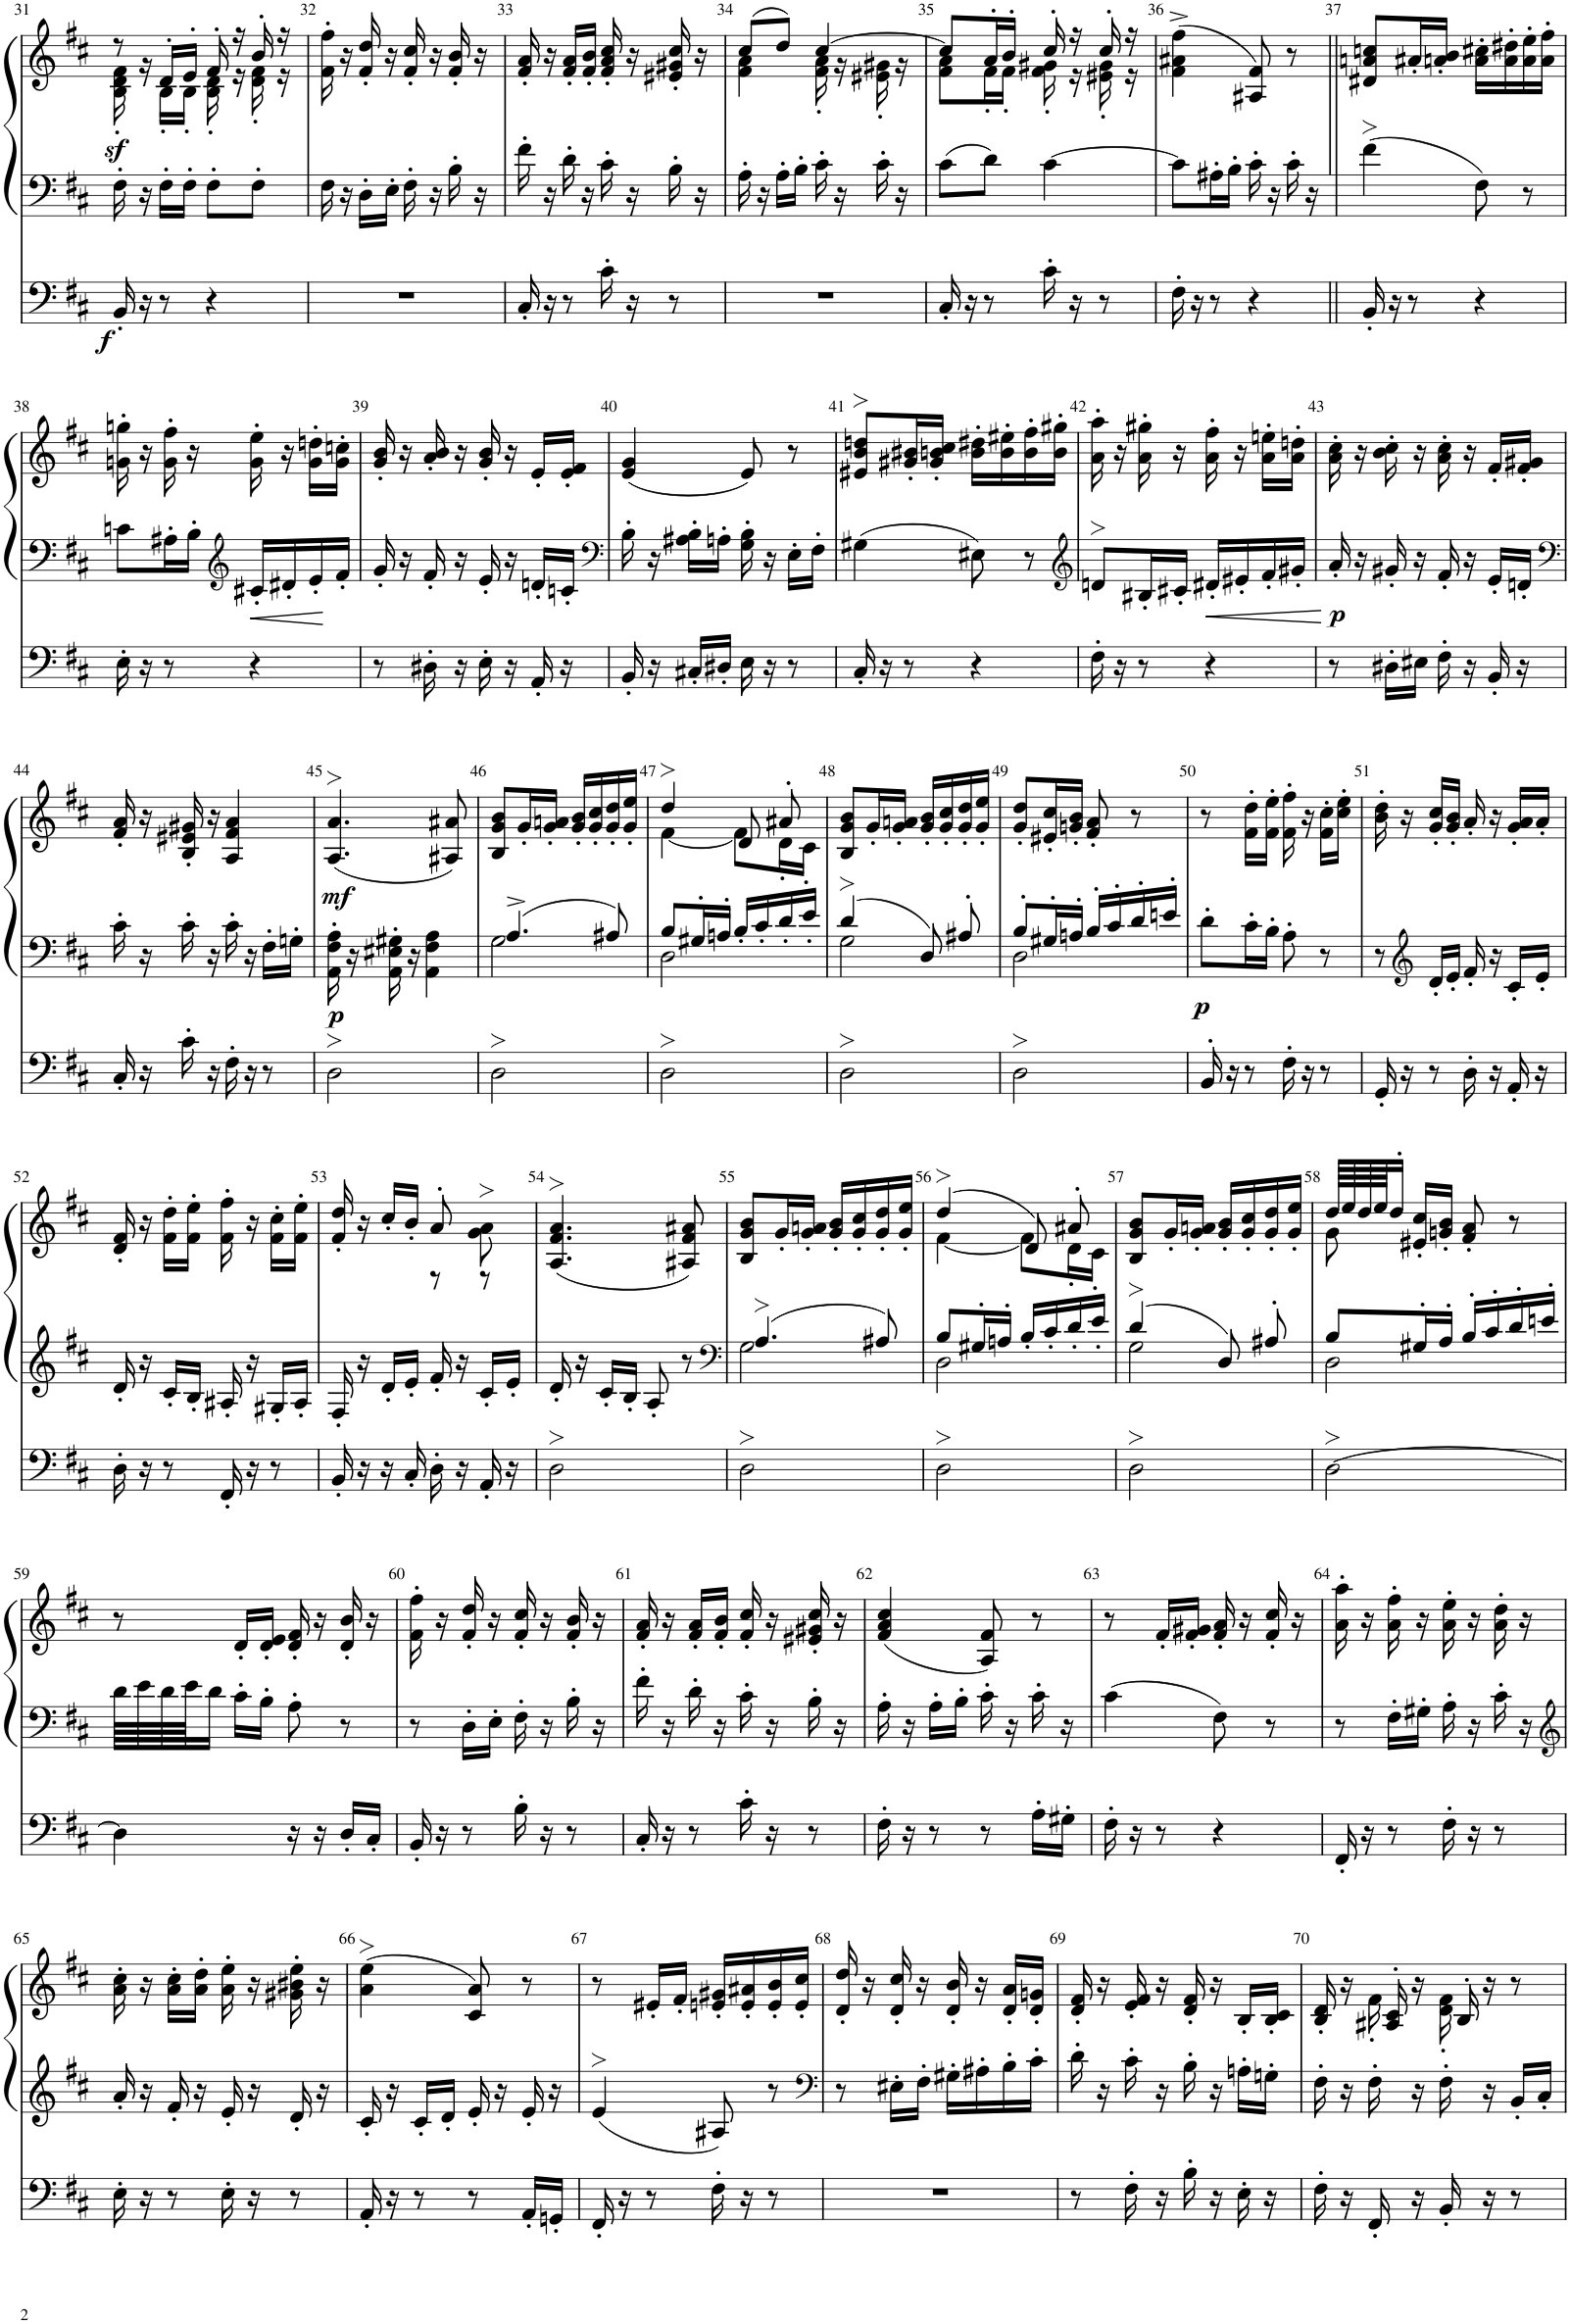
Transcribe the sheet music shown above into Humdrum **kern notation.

**kern	**kern	**kern	**dynam	**kern
*part4	*part3	*part2	*part2	*part1
*staff4	*staff3	*staff2	*staff2	*staff1
*I"Piano	*I"Piano	*I"Piano	*	*I"Piano
*I'Pno	*I'Pno	*I'Pno	*	*I'Pno
!!LO:PB:g=z
*clefFv4	*clefF4	*clefF4	*	*clefG2
*k[f#c#]	*k[f#c#]	*k[f#c#]	*	*k[f#c#]
*M2/4	*M2/4	*M2/4	*	*M2/4
=31	=31	=31	=31	=31
*	*	*	*	*^
16BBB'	16BB'/	16F#'\	.	8r	16B\' 16d\' 16f#\'
16r	16r	16r	.	.	16r
8r	8r	16F#'\LL	.	16d'/LL	16B'\LL
.	.	16F#'\JJ	.	16e'/JJ	16B'\JJ
4r	4r	8F#'\L	.	16f#'/	16B\' 16d\'
.	.	.	.	16r	16r
.	.	8F#'\J	.	16b'/	16d\' 16f#\'
.	.	.	.	16r	16r
*	*	*	*	*v	*v
=32	=32	=32	=32	=32
2r	2r	16F#\	.	16f#\' 16ff#\'
.	.	16r	.	16r
.	.	16D'\LL	.	16f#/' 16dd/'
.	.	16E'\JJ	.	16r
.	.	16F#'\	.	16f#/' 16cc#/'
.	.	16r	.	16r
.	.	16B'\	.	16f#/' 16b/'
.	.	16r	.	16r
=33	=33	=33	=33	=33
16CC#'	16C#'/	16f#'\	.	16f#/' 16a/'
16r	16r	16r	.	16r
8r	8r	16d'\	.	16f#/' 16a/'LL
.	.	16r	.	16f#/' 16b/'JJ
16C#'	16c#'\	16c#'\	.	16f#/' 16a/' 16cc#/'
16r	16r	16r	.	16r
8r	8r	16B'\	.	16e#X/' 16g#X/' 16cc#/'
.	.	16r	.	16r
=34	=34	=34	=34	=34
*	*	*	*	*^
2r	2r	16A'\	.	(8cc#/L	4f#\ 4a\
.	.	16r	.	.	.
.	.	16A'\LL	.	8dd/J)	.
.	.	16B'\JJ	.	.	.
.	.	16c#'\	.	[4cc#/	16f#\' 16a\'
.	.	16r	.	.	16r
.	.	16c#'\	.	.	16e#X\' 16g#X\'
.	.	16r	.	.	16r
=35	=35	=35	=35	=35	=35
16CC#'	16C#'/	(8c#\L	.	8cc#/L]	8f#\ 8a\L
16r	16r	.	.	.	.
8r	8r	8d\J)	.	16a'/L	16f#'\L
.	.	.	.	16b'/JJ	16f#'\JJ
16C#'	16c#'\	[4c#\	.	16cc#'/	16f#\' 16g#X\'
16r	16r	.	.	16r	16r
8r	8r	.	.	16cc#'/	16e#X\' 16g#\'
.	.	.	.	16r	16r
*	*	*	*	*v	*v
=36	=36	=36	=36	=36
16FF#'	16F#'\	8c#\L]	.	(4f#\^ 4a#X\^ 4ff#\^
16r	16r	.	.	.
8r	8r	16A#X'\L	.	.
.	.	16B'\JJ	.	.
4r	4r	16c#'\	.	8A#X/ 8f#/)
.	.	16r	.	.
.	.	16c#'\	.	8r
.	.	16r	.	.
=37||	=37||	=37||	=37||	=37||
16BBB'	16BB'/	(4f#>\	.	8d#X/ 8an/ 8ccn/L
16r	16r	.	.	.
8r	8r	.	.	16a#X'/L
.	.	.	.	16an/' 16b/'JJ
4r	4r	8F#\)	.	16a\' 16cc#X\'LL
.	.	.	.	16a\' 16dd#X\'
.	.	8r	.	16a\' 16ee\'
.	.	.	.	16a\' 16ff#\'JJ
!!LO:LB:g=z
=38	=38	=38	=38	=38
16EE'	16E'\	8cn\L	.	16gn\' 16ggn\'
16r	16r	.	.	16r
8r	8r	16A#X'\L	.	16g\' 16ff#\'
.	.	16B'\JJ	.	16r
*	*	*clefG2	*	*
!	!	!	!LO:HP:b	!
4r	4r	16c#X'/LL	<	16g\' 16ee\'
.	.	16d#X'/	.	16r
.	.	16e'/	.	16g\' 16ddn\'LL
.	.	16f#'/JJ	.	16g\' 16ccn\'JJ
.	.	.	[	.
=39	=39	=39	=39	=39
8r	8r	16g'/	.	16g/' 16b/'
.	.	16r	.	16r
16DD#X'	16D#X'\	16f#'/	.	16a/' 16b/'
16r	16r	16r	.	16r
16EE'	16E'\	16e'/	.	16g/' 16b/'
16r	16r	16r	.	16r
16AAA'	16AA'/	16dn'/LL	.	16e'/LL
16r	16r	16cn'/JJ	.	16e/' 16f#/'JJ
=40	=40	=40	=40	=40
*	*	*clefF4	*	*
16BBB'	16BB'/	16B'\	.	(4e/ 4g/
16r	16r	16r	.	.
16CC#'	16C#X'/LL	16A#X\' 16B\'LL	.	.
16DD#X'	16D#X'/JJ	16An'\JJ	.	.
16EE	16E\	16G\' 16B\'	.	8e/)
16r	16r	16r	.	.
8r	8r	16E'\LL	.	8r
.	.	16F#'\JJ	.	.
=41	=41	=41	=41	=41
16CC#'	16C#'/	(4G#X\	.	8e#X/> 8b/> 8ddn/>L
16r	16r	.	.	.
8r	8r	.	.	16g#X/' 16b#X/'L
.	.	.	.	16g#/' 16bn/' 16cc#/'JJ
4r	4r	8E#X\)	.	16b\' 16dd#X\'LL
.	.	.	.	16b\' 16ee#X\'
.	.	8r	.	16b\' 16ff#\'
.	.	.	.	16b\' 16gg#X\'JJ
=42	=42	=42	=42	=42
*	*	*clefG2	*	*
16FF#'	16F#'\	8dn>/L	.	16a\' 16aa\'
16r	16r	.	.	16r
8r	8r	16B#X'/L	.	16a\' 16gg#X\'
.	.	16c#X'/JJ	.	16r
!	!	!	!LO:HP:b	!
4r	4r	16d#X'/LL	<	16a\' 16ff#\'
.	.	16e#X'/	.	16r
.	.	16f#'/	.	16a\' 16een\'LL
.	.	16g#X'/JJ	.	16a\' 16ddn\'JJ
.	.	.	[	.
=43	=43	=43	=43	=43
!	!	!	!LO:DY:b	!
8r	8r	16a'/	p	16a\' 16cc#\'
.	.	16r	.	16r
16EE#X'	16D#X'\LL	16g#X'/	.	16b\' 16cc#\'
16r	16E#X\JJ	16r	.	16r
16FF#'	16F#'\	16f#'/	.	16a\' 16cc#\'
16r	16r	16r	.	16r
16BBB'	16BB'/	16e'/LL	.	16f#'/LL
16r	16r	16dn'/JJ	.	16f#/' 16g#X/'JJ
!!LO:LB:g=z
=44	=44	=44	=44	=44
*	*	*clefF4	*	*
16CC#'	16C#'/	16c#'\	.	16f#/' 16a/'
16r	16r	16r	.	16r
16C#'	16c#'\	16c#'\	.	16B/' 16e#X/' 16g#X/'
16r	16r	16r	.	16r
16FF#	16F#'\	16c#'\	.	4A/ 4f#/ 4a/
16r	16r	16r	.	.
8r	8r	16F#'\LL	.	.
.	.	16Gn'\JJ	.	.
=45	=45	=45	=45	=45
!	!	!	!LO:DY:b	!
2DD<	2D>\	16AA\' 16F#\' 16A\'	p	(4.A/> 4.a/>
.	.	16r	.	.
.	.	16AA\' 16E#X\' 16G#X\'	.	.
.	.	16r	.	.
.	.	4AA\ 4F#\ 4A\	.	.
.	.	.	.	8A#X/ 8a#X/)
=46	=46	=46	=46	=46
*	*	*^	*	*
2DD<	2D>\	(4.A^/	2G\	.	8B/ 8g/ 8b/L
.	.	.	.	.	16g'/L
.	.	.	.	.	16g/' 16an/'JJ
.	.	.	.	.	16g/' 16b/'LL
.	.	.	.	.	16g/' 16cc#/'
.	.	8A#X/)	.	.	16g/' 16dd/'
.	.	.	.	.	16g/' 16ee/'JJ
=47	=47	=47	=47	=47	=47
*	*	*	*	*	*^
2DD<	2D>\	8B/L	2D\	.	4dd>/	[4f#\
.	.	16G#X'/L	.	.	.	.
.	.	16An'/JJ	.	.	.	.
.	.	16B'</LL	.	.	8d/	8f#\L]
.	.	16c#'</	.	.	.	.
.	.	16d'</	.	.	8a#X'/	16d'\L
.	.	16e'</JJ	.	.	.	16c#'\JJ
*	*	*	*	*	*v	*v
=48	=48	=48	=48	=48	=48
2DD<	2D>\	(4d>/	2G\	.	8B/ 8g/ 8b/L
.	.	.	.	.	16g'/L
.	.	.	.	.	16g/' 16an/'JJ
.	.	8D/)	.	.	16g/' 16b/'LL
.	.	.	.	.	16g/' 16cc#/'
.	.	8A#X'/	.	.	16g/' 16dd/'
.	.	.	.	.	16g/' 16ee/'JJ
=49	=49	=49	=49	=49	=49
2DD<	2D>\	8B'/L	2D\	.	8g/' 8dd/'L
.	.	16G#X'/L	.	.	16e#X/' 16cc#/'L
.	.	16An'/JJ	.	.	16gn/' 16b/'JJ
.	.	16B'>/LL	.	.	8f#/' 8a/'
.	.	16c#'>/	.	.	.
.	.	16d'>/	.	.	8r
.	.	16en'>/JJ	.	.	.
*	*	*v	*v	*	*
=50	=50	=50	=50	=50
16BBB'>	16BB'>/	8d'>\L	.	8r
16r	16r	.	.	.
8r	8r	16c#'>\L	.	16f#\' 16dd\'LL
.	.	16B'>\JJ	.	16f#\' 16ee\'JJ
16FF#'>	16F#'>\	8A'>\	.	16f#\' 16ff#\'
16r	16r	.	.	16r
8r	8r	8r	.	16f#\' 16cc#\'LL
.	.	.	.	16cc#\' 16ee\'JJ
=51	=51	=51	=51	=51
16GGG'	16GG'/	8r	.	16b\' 16dd\'
16r	16r	.	.	16r
*	*	*clefG2	*	*
8r	8r	16d'/LL	.	16g/' 16cc#/'LL
.	.	16e'/JJ	.	16g/' 16b/'JJ
16DD'	16D'\	16f#'/	.	16a'/
16r	16r	16r	.	16r
16AAA'	16AA'/	16c#'/LL	.	16g/' 16a/'LL
16r	16r	16e'/JJ	.	16a'/JJ
!!LO:LB:g=z
=52	=52	=52	=52	=52
16DD'	16D'\	16d'/	.	16d/' 16f#/'
16r	16r	16r	.	16r
8r	8r	16c#'/LL	.	16f#\' 16dd\'LL
.	.	16B'/JJ	.	16f#\' 16ee\'JJ
16FFF#'	16FF#'/	16A#X'/	.	16f#\' 16ff#\'
16r	16r	16r	.	16r
8r	8r	16G#X'/LL	.	16f#\' 16cc#\'LL
.	.	16A#'/JJ	.	16f#\' 16ee\'JJ
=53	=53	=53	=53	=53
*	*	*	*	*^
16BBB'	16BB'/	16F#'/	.	16f#/' 16dd/'	4ryy
16r	16r	16r	.	16r	.
16r	16r	16d'/LL	.	16cc#'/LL	.
16CC#'	16C#'/	16e'/JJ	.	16b'/JJ	.
16DD'	16D'\	16f#'/	.	8a'/	8r
16r	16r	16r	.	.	.
16AAA'	16AA'/	16c#'/LL	.	8g\> 8a\>	8r
16r	16r	16e'/JJ	.	.	.
*	*	*	*	*v	*v
=54	=54	=54	=54	=54
2DD<	2D>\	16d'/	.	(4.A/> 4.f#/> 4.a/>
.	.	16r	.	.
.	.	16c#'/LL	.	.
.	.	16B'/JJ	.	.
.	.	8A'/	.	.
.	.	8r	.	8A#X/ 8f#/ 8a#X/)
=55	=55	=55	=55	=55
*	*	*clefF4	*	*
*	*	*^	*	*
2DD<	2D>\	(4.A>/	2G\	.	8B/ 8g/ 8b/L
.	.	.	.	.	16g'/L
.	.	.	.	.	16g/' 16an/'JJ
.	.	.	.	.	16g/' 16b/'LL
.	.	.	.	.	16g/' 16cc#/'
.	.	8A#X/)	.	.	16g/' 16dd/'
.	.	.	.	.	16g/' 16ee/'JJ
=56	=56	=56	=56	=56	=56
*	*	*	*	*	*^
2DD<	2D>\	8B/L	2D\	.	(4dd>/	[4f#\
.	.	16G#X'/L	.	.	.	.
.	.	16An'/JJ	.	.	.	.
.	.	16B'</LL	.	.	8d/)	8f#\L]
.	.	16c#'</	.	.	.	.
.	.	16d'</	.	.	8a#X'/	16d'\L
.	.	16e'</JJ	.	.	.	16c#'\JJ
*	*	*	*	*	*v	*v
=57	=57	=57	=57	=57	=57
2DD>	2D>\	(4d>/	2G\	.	8B/ 8g/ 8b/L
.	.	.	.	.	16g'/L
.	.	.	.	.	16g/' 16an/'JJ
.	.	8D/)	.	.	16g/' 16b/'LL
.	.	.	.	.	16g/' 16cc#/'
.	.	8A#X'/	.	.	16g/' 16dd/'
.	.	.	.	.	16g/' 16ee/'JJ
=58	=58	=58	=58	=58	=58
*	*	*	*	*	*^
[2DD>	[2D>\	8B/L	2D\	.	64dd/LLLL	8g\
.	.	.	.	.	64ee/	.
.	.	.	.	.	64dd/	.
.	.	.	.	.	64ee/JJ	.
.	.	.	.	.	16dd'/JJ	.
.	.	16G#X'/L	.	.	16e#X/' 16cc#/'LL	4.ryy
.	.	16A'/JJ	.	.	16gn/' 16b/'JJ	.
.	.	16B'>/LL	.	.	8f#/' 8a/'	.
.	.	16c#'>/	.	.	.	.
.	.	16d'>/	.	.	8r	.
.	.	16en'>/JJ	.	.	.	.
*	*	*v	*v	*	*	*
*	*	*	*	*v	*v
!!LO:LB:g=z
=59	=59	=59	=59	=59
4DD]	4D\]	64d\LLLL	.	8r
.	.	64e\	.	.
.	.	64d\	.	.
.	.	64e\JJ	.	.
.	.	16d\JJ	.	.
.	.	16c#'>\LL	.	16d'/LL
.	.	16B'>\JJ	.	16d/' 16e/'JJ
16r	16r	8A'>\	.	16d/' 16f#/'
16r	16r	.	.	16r
16DD'<LL	16D'</LL	8r	.	16d/' 16b/'
16CC#'<JJ	16C#'</JJ	.	.	16r
=60	=60	=60	=60	=60
16BBB'<	16BB'</	8r	.	16f#\' 16ff#\'
16r	16r	.	.	16r
8r	8r	16D'>\LL	.	16f#/' 16dd/'
.	.	16E'>\JJ	.	16r
16BB'>	16B'>\	16F#'>\	.	16f#/' 16cc#/'
16r	16r	16r	.	16r
8r	8r	16B'>\	.	16f#/' 16b/'
.	.	16r	.	16r
=61	=61	=61	=61	=61
16CC#'	16C#'/	16f#'\	.	16f#/' 16a/'
16r	16r	16r	.	16r
8r	8r	16d'\	.	16f#/' 16a/'LL
.	.	16r	.	16f#/' 16b/'JJ
16C#'	16c#'\	16c#'\	.	16f#/' 16cc#/'
16r	16r	16r	.	16r
8r	8r	16B'\	.	16e#X/' 16g#X/' 16cc#/'
.	.	16r	.	16r
=62	=62	=62	=62	=62
16FF#'	16F#'\	16A'\	.	(4f#/ 4a/ 4cc#/
16r	16r	16r	.	.
8r	8r	16A'\LL	.	.
.	.	16B'\JJ	.	.
8r	8r	16c#'\	.	8A/ 8f#/)
.	.	16r	.	.
16AA'	16A'\LL	16c#'\	.	8r
16GG#X'	16G#X'\JJ	16r	.	.
=63	=63	=63	=63	=63
16FF#'	16F#'\	(4c#\	.	8r
16r	16r	.	.	.
8r	8r	.	.	16f#'/LL
.	.	.	.	16f#/' 16g#X/'JJ
4r	4r	8F#\)	.	16f#/' 16a/'
.	.	.	.	16r
.	.	8r	.	16f#/' 16cc#/'
.	.	.	.	16r
=64	=64	=64	=64	=64
16FFF#'	16FF#'/	8r	.	16a\' 16aa\'
16r	16r	.	.	16r
8r	8r	16F#'\LL	.	16a\' 16ff#\'
.	.	16G#X'\JJ	.	16r
16FF#'	16F#'\	16A'\	.	16a\' 16ee\'
16r	16r	16r	.	16r
8r	8r	16c#'\	.	16a\' 16dd\'
.	.	16r	.	16r
!!LO:LB:g=z
=65	=65	=65	=65	=65
*	*	*clefG2	*	*
16EE'	16E'\	16a'/	.	16a\' 16cc#\'
16r	16r	16r	.	16r
8r	8r	16f#'/	.	16a\' 16cc#\'LL
.	.	16r	.	16a\' 16dd\'JJ
16EE'	16E'\	16e'/	.	16a\' 16ee\'
16r	16r	16r	.	16r
8r	8r	16d'/	.	16g#X\' 16b#X\' 16ee\'
.	.	16r	.	16r
=66	=66	=66	=66	=66
16AAA'	16AA'/	16c#'/	.	(4a\> 4ee\>
16r	16r	16r	.	.
8r	8r	16c#'/LL	.	.
.	.	16d'/JJ	.	.
8r	8r	16e'/	.	8c#/ 8a/)
.	.	16r	.	.
16AAA'	16AA'/LL	16e'/	.	8r
16GGG'	16GGn'/JJ	16r	.	.
=67	=67	=67	=67	=67
16FFF#'	16FF#'/	(4e>/	.	8r
16r	16r	.	.	.
8r	8r	.	.	16e#X'/LL
.	.	.	.	16f#'/JJ
16FF#'	16F#'\	8A#X/)	.	16en/' 16g#X/'LL
16r	16r	.	.	16e/' 16a#X/'
8r	8r	8r	.	16e/' 16b/'
.	.	.	.	16e/' 16cc#/'JJ
=68	=68	=68	=68	=68
*	*	*clefF4	*	*
2r	2r	8r	.	16d/' 16dd/'
.	.	.	.	16r
.	.	16E#X'\LL	.	16d/' 16cc#/'
.	.	16F#'\JJ	.	16r
.	.	16G#X'\LL	.	16d/' 16b/'
.	.	16A#X'\	.	16r
.	.	16B'\	.	16d/' 16a/'LL
.	.	16c#'\JJ	.	16d/' 16gn/'JJ
=69	=69	=69	=69	=69
8r	8r	16d'\	.	16d/' 16f#/'
.	.	16r	.	16r
16FF#'	16F#'\	16c#'\	.	16e/' 16f#/'
16r	16r	16r	.	16r
16BB'	16B'\	16B'\	.	16d/' 16f#/'
16r	16r	16r	.	16r
16EE'	16E'\	16An'\LL	.	16B'/LL
16r	16r	16Gn'\JJ	.	16B/' 16c#/'JJ
=70	=70	=70	=70	=70
*	*	*	*	*^
16FF#'	16F#'\	16F#'\	.	16B/'< 16d/'<	8ryy
16r	16r	16r	.	16r	.
16FFF#'	16FF#'/	16F#'\	.	16f#'\	16A#X/' 16c#/'
16r	16r	16r	.	16r	16ryy
16BBB'	16BB'/	16F#'\	.	16d\' 16f#\'	16B'/
16r	16r	16r	.	16r	8.ryy
8r	8r	16BB'/LL	.	8r	.
.	.	16C#'/JJ	.	.	.
*	*	*	*	*v	*v
=	=	=	=	=
*-	*-	*-	*-	*-
